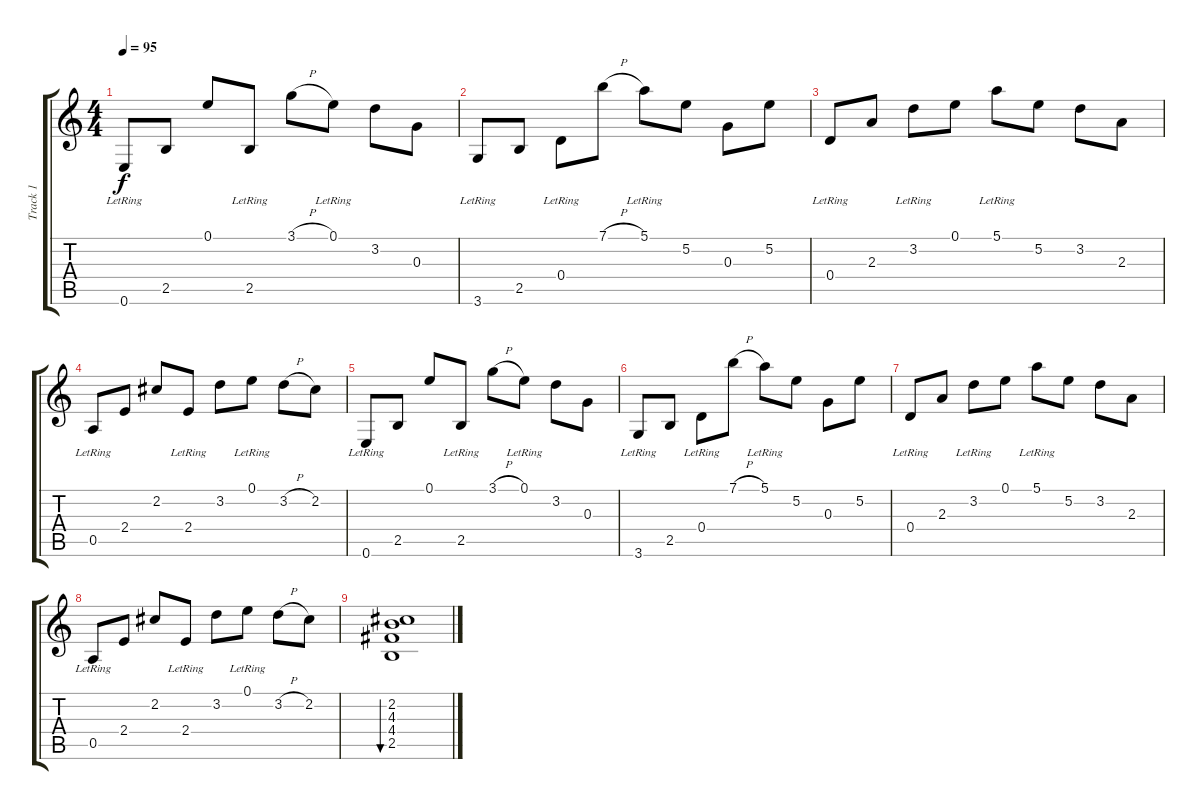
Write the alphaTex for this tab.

\track ("Track 1" "Track 1") {instrument acousticguitarnylon}
\staff {score tabs}
\tuning (E4 B3 G3 D3 A2 E2) {hide}
\ts (4 4)
\tempo 95
\clef g2
\ks c
0.6{lr}.8{dy f} 2.5.8 0.1.8 2.5{lr}.8 3.1{h}.8 0.1{lr}.8 3.2.8 0.3.8 |
3.6{lr}.8 2.5.8 0.4{lr}.8 7.1{h}.8 5.1{lr}.8 5.2.8 0.3.8 5.2.8 |
0.4{lr}.8 2.3.8 3.2{lr}.8 0.1.8 5.1{lr}.8 5.2.8 3.2.8 2.3.8 |
0.5{lr}.8 2.4.8 2.2.8 2.4{lr}.8 3.2.8 0.1{lr}.8 3.2{h}.8 2.2.8 |
0.6{lr}.8 2.5.8 0.1.8 2.5{lr}.8 3.1{h}.8 0.1{lr}.8 3.2.8 0.3.8 |
3.6{lr}.8 2.5.8 0.4{lr}.8 7.1{h}.8 5.1{lr}.8 5.2.8 0.3.8 5.2.8 |
0.4{lr}.8 2.3.8 3.2{lr}.8 0.1.8 5.1{lr}.8 5.2.8 3.2.8 2.3.8 |
0.5{lr}.8 2.4.8 2.2.8 2.4{lr}.8 3.2.8 0.1{lr}.8 3.2{h}.8 2.2.8 |
(2.2 4.3 4.4 2.5).1{bu 480}
